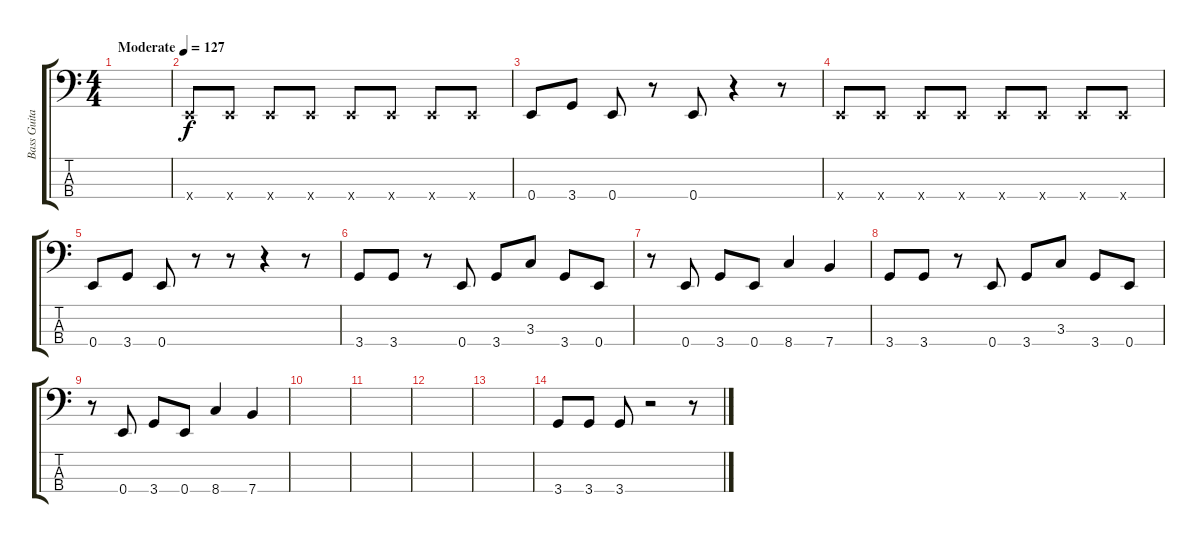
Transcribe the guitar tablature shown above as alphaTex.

\track ("Bass Guitar" "Bass Guita") {instrument electricbassfinger}
\staff {score tabs}
\tuning (G2 D2 A1 E1) {hide}
\ts (4 4)
\tempo (127 "Moderate")
\clef f4
\ks c
|
0.4{x}.8 0.4{x}.8 0.4{x}.8 0.4{x}.8 0.4{x}.8 0.4{x}.8 0.4{x}.8 0.4{x}.8 |
0.4.8 3.4.8 0.4.8 r.8 0.4.8 r.4 r.8 |
0.4{x}.8 0.4{x}.8 0.4{x}.8 0.4{x}.8 0.4{x}.8 0.4{x}.8 0.4{x}.8 0.4{x}.8 |
0.4.8 3.4.8 0.4.8 r.8 r.8 r.4 r.8 |
3.4.8 3.4.8 r.8 0.4.8 3.4.8 3.3.8 3.4.8 0.4.8 |
r.8 0.4.8 3.4.8 0.4.8 8.4.4 7.4.4 |
3.4.8 3.4.8 r.8 0.4.8 3.4.8 3.3.8 3.4.8 0.4.8 |
r.8 0.4.8 3.4.8 0.4.8 8.4.4 7.4.4 |
|
|
|
|
3.4.8 3.4.8 3.4.8 r.2 r.8
